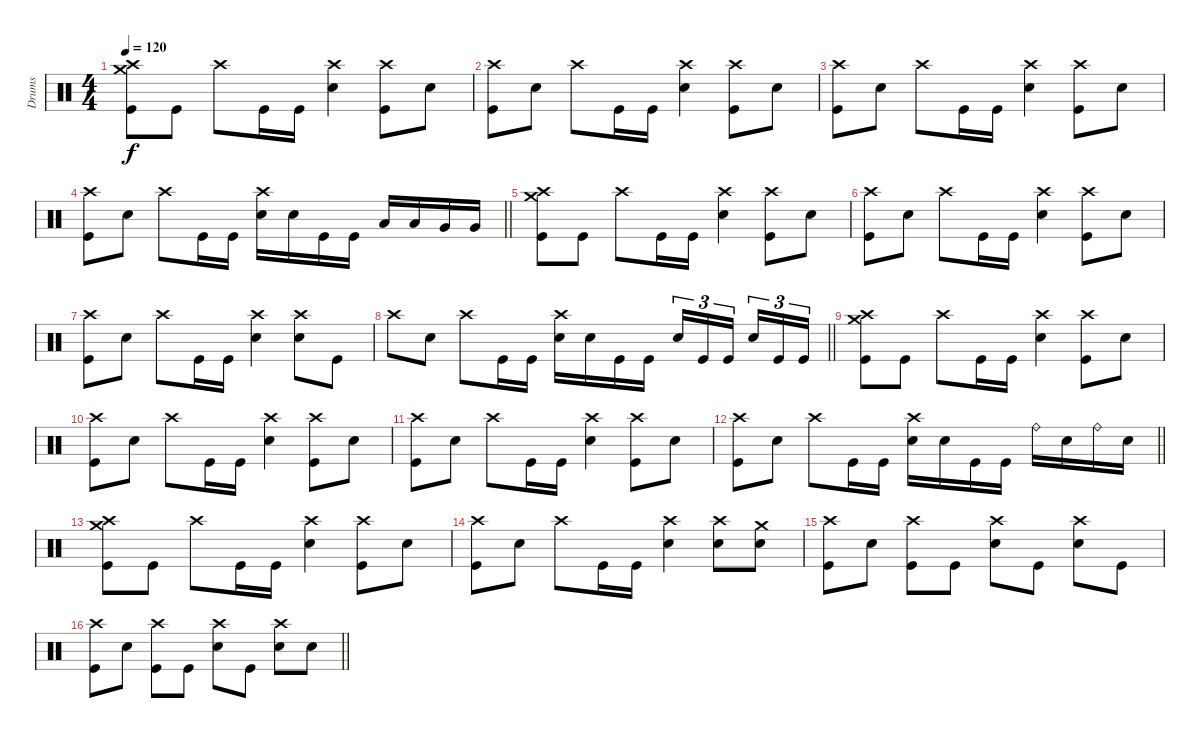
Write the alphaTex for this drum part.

\track ("Drums" "Drums") {instrument percussion}
\staff
\articulation defaults
\ts (4 4)
\section ("" "")
\tempo 120
\clef neutral
\ks c
("Crash high (hit)" "Crash medium (hit)" "Kick (hit)").8{dy f} "Kick (hit)".8 "Crash high (hit)".8 "Kick (hit)".16 "Kick (hit)".16 ("Crash high (hit)" "Electric Snare (hit)").4 ("Crash high (hit)" "Kick (hit)").8 "Electric Snare (hit)".8 |
("Crash high (hit)" "Kick (hit)").8 "Electric Snare (hit)".8 "Crash high (hit)".8 "Kick (hit)".16 "Kick (hit)".16 ("Crash high (hit)" "Electric Snare (hit)").4 ("Crash high (hit)" "Kick (hit)").8 "Electric Snare (hit)".8 |
("Crash high (hit)" "Kick (hit)").8 "Electric Snare (hit)".8 "Crash high (hit)".8 "Kick (hit)".16 "Kick (hit)".16 ("Crash high (hit)" "Electric Snare (hit)").4 ("Crash high (hit)" "Kick (hit)").8 "Electric Snare (hit)".8 |
\barLineRight lightlight
("Crash high (hit)" "Kick (hit)").8 "Electric Snare (hit)".8 "Crash high (hit)".8 "Kick (hit)".16 "Kick (hit)".16 ("Crash high (hit)" "Electric Snare (hit)").16 "Electric Snare (hit)".16 "Kick (hit)".16 "Kick (hit)".16 "Low Tom (hit)".16 "Low Tom (hit)".16 "Very Low Tom (hit)".16 "Very Low Tom (hit)".16 |
("Crash high (hit)" "Crash medium (hit)" "Kick (hit)").8 "Kick (hit)".8 "Crash high (hit)".8 "Kick (hit)".16 "Kick (hit)".16 ("Crash high (hit)" "Electric Snare (hit)").4 ("Crash high (hit)" "Kick (hit)").8 "Electric Snare (hit)".8 |
("Crash high (hit)" "Kick (hit)").8 "Electric Snare (hit)".8 "Crash high (hit)".8 "Kick (hit)".16 "Kick (hit)".16 ("Crash high (hit)" "Electric Snare (hit)").4 ("Crash high (hit)" "Kick (hit)").8 "Electric Snare (hit)".8 |
("Crash high (hit)" "Kick (hit)").8 "Electric Snare (hit)".8 "Crash high (hit)".8 "Kick (hit)".16 "Kick (hit)".16 ("Crash high (hit)" "Electric Snare (hit)").4 ("Crash high (hit)" "Electric Snare (hit)").8 "Kick (hit)".8 |
\barLineRight lightlight "Crash high (hit)".8 "Electric Snare (hit)".8 "Crash high (hit)".8 "Kick (hit)".16 "Kick (hit)".16
("Crash high (hit)" "Electric Snare (hit)").16 "Electric Snare (hit)".16 "Kick (hit)".16 "Kick (hit)".16 "Electric Snare (hit)".16{tu (3 2)} "Kick (hit)".16{tu (3 2)} "Kick (hit)".16{tu (3 2) beam splitsecondary} "Electric Snare (hit)".16{tu (3 2)} "Kick (hit)".16{tu (3 2)} "Kick (hit)".16{tu (3 2)} |
("Crash high (hit)" "Crash medium (hit)" "Kick (hit)").8 "Kick (hit)".8 "Crash high (hit)".8 "Kick (hit)".16 "Kick (hit)".16 ("Crash high (hit)" "Electric Snare (hit)").4 ("Crash high (hit)" "Kick (hit)").8 "Electric Snare (hit)".8 |
("Crash high (hit)" "Kick (hit)").8 "Electric Snare (hit)".8 "Crash high (hit)".8 "Kick (hit)".16 "Kick (hit)".16 ("Crash high (hit)" "Electric Snare (hit)").4 ("Crash high (hit)" "Kick (hit)").8 "Electric Snare (hit)".8 |
("Crash high (hit)" "Kick (hit)").8 "Electric Snare (hit)".8 "Crash high (hit)".8 "Kick (hit)".16 "Kick (hit)".16 ("Crash high (hit)" "Electric Snare (hit)").4 ("Crash high (hit)" "Kick (hit)").8 "Electric Snare (hit)".8 |
\barLineRight lightlight
("Crash high (hit)" "Kick (hit)").8 "Electric Snare (hit)".8 "Crash high (hit)".8 "Kick (hit)".16 "Kick (hit)".16 ("Crash high (hit)" "Electric Snare (hit)").16 "Electric Snare (hit)".16 "Kick (hit)".16 "Kick (hit)".16 "Ride (bell)".16 "Electric Snare (hit)".16 "Ride (bell)".16 "Electric Snare (hit)".16 |
("Crash high (hit)" "Crash medium (hit)" "Kick (hit)").8 "Kick (hit)".8 "Crash high (hit)".8 "Kick (hit)".16 "Kick (hit)".16 ("Crash high (hit)" "Electric Snare (hit)").4 ("Crash high (hit)" "Kick (hit)").8 "Electric Snare (hit)".8 |
("Crash high (hit)" "Kick (hit)").8 "Electric Snare (hit)".8 "Crash high (hit)".8 "Kick (hit)".16 "Kick (hit)".16 ("Crash high (hit)" "Electric Snare (hit)").4 ("Crash high (hit)" "Electric Snare (hit)").8 ("Crash medium (hit)" "Electric Snare (hit)").8 |
("Crash high (hit)" "Kick (hit)").8 "Electric Snare (hit)".8 ("Crash high (hit)" "Kick (hit)").8 "Kick (hit)".8 ("Crash high (hit)" "Electric Snare (hit)").8 "Kick (hit)".8 ("Crash high (hit)" "Electric Snare (hit)").8 "Kick (hit)".8 |
\barLineRight lightlight
("Crash high (hit)" "Kick (hit)").8 "Electric Snare (hit)".8 ("Crash high (hit)" "Kick (hit)").8 "Kick (hit)".8 ("Crash high (hit)" "Electric Snare (hit)").8 "Kick (hit)".8 ("Crash high (hit)" "Electric Snare (hit)").8 "Electric Snare (hit)".8
